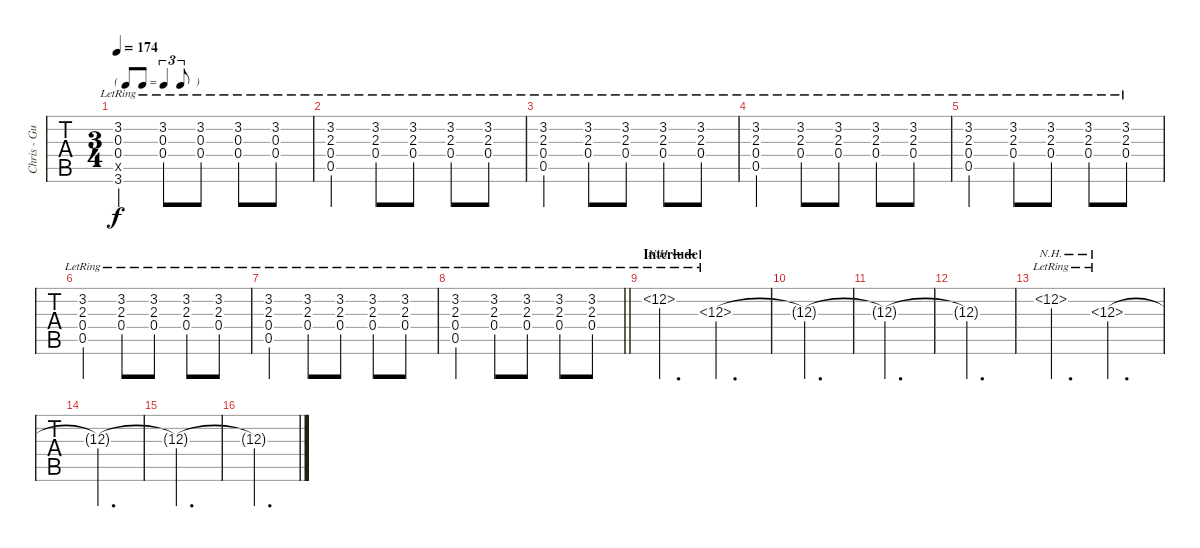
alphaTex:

\track ("Chris - Guitar Two" "Chris - Gu") {instrument acousticguitarsteel}
\staff {tabs}
\tuning (Eb4 Bb3 Gb3 Db3 Ab2 Eb2) {hide}
\ts (3 4)
\tf triplet8th
\tempo 174
\clef g2
\ks ebminor
(3.2{lr} 0.3{lr} 0.4{lr} 0.5{x} 3.6{lr}).4{dy f} (3.2{lr} 0.3{lr} 0.4{lr}).8 (3.2{lr} 0.3{lr} 0.4{lr}).8 (3.2{lr} 0.3{lr} 0.4{lr}).8 (3.2{lr} 0.3{lr} 0.4{lr}).8 |
(3.2{lr} 2.3{lr} 0.4{lr} 0.5{lr}).4 (3.2{lr} 2.3{lr} 0.4{lr}).8 (3.2{lr} 2.3{lr} 0.4{lr}).8 (3.2{lr} 2.3{lr} 0.4{lr}).8 (3.2{lr} 2.3{lr} 0.4{lr}).8 |
(3.2{lr} 2.3{lr} 0.4{lr} 0.5{lr}).4 (3.2{lr} 2.3{lr} 0.4{lr}).8 (3.2{lr} 2.3{lr} 0.4{lr}).8 (3.2{lr} 2.3{lr} 0.4{lr}).8 (3.2{lr} 2.3{lr} 0.4{lr}).8 |
(3.2{lr} 2.3{lr} 0.4{lr} 0.5{lr}).4 (3.2{lr} 2.3{lr} 0.4{lr}).8 (3.2{lr} 2.3{lr} 0.4{lr}).8 (3.2{lr} 2.3{lr} 0.4{lr}).8 (3.2{lr} 2.3{lr} 0.4{lr}).8 |
(3.2{lr} 2.3{lr} 0.4{lr} 0.5{lr}).4 (3.2{lr} 2.3{lr} 0.4{lr}).8 (3.2{lr} 2.3{lr} 0.4{lr}).8 (3.2{lr} 2.3{lr} 0.4{lr}).8 (3.2{lr} 2.3{lr} 0.4{lr}).8 |
(3.2{lr} 2.3{lr} 0.4{lr} 0.5{lr}).4 (3.2{lr} 2.3{lr} 0.4{lr}).8 (3.2{lr} 2.3{lr} 0.4{lr}).8 (3.2{lr} 2.3{lr} 0.4{lr}).8 (3.2{lr} 2.3{lr} 0.4{lr}).8 |
(3.2{lr} 2.3{lr} 0.4{lr} 0.5{lr}).4 (3.2{lr} 2.3{lr} 0.4{lr}).8 (3.2{lr} 2.3{lr} 0.4{lr}).8 (3.2{lr} 2.3{lr} 0.4{lr}).8 (3.2{lr} 2.3{lr} 0.4{lr}).8 |
\barLineRight lightlight
(3.2{lr} 2.3{lr} 0.4{lr} 0.5{lr}).4 (3.2{lr} 2.3{lr} 0.4{lr}).8 (3.2{lr} 2.3{lr} 0.4{lr}).8 (3.2{lr} 2.3{lr} 0.4{lr}).8 (3.2{lr} 2.3{lr} 0.4{lr}).8 |
\section ("" "Interlude")
12.2{nh lr}.4{d volume 8 balance 16} 12.3{nh lr}.4{d} |
12.3{t}.2{d} |
12.3{t}.2{d} |
12.3{t}.2{d} |
12.2{nh lr}.4{d} 12.3{nh lr}.4{d} |
12.3{t}.2{d} |
12.3{t}.2{d} |
12.3{t}.2{d}
